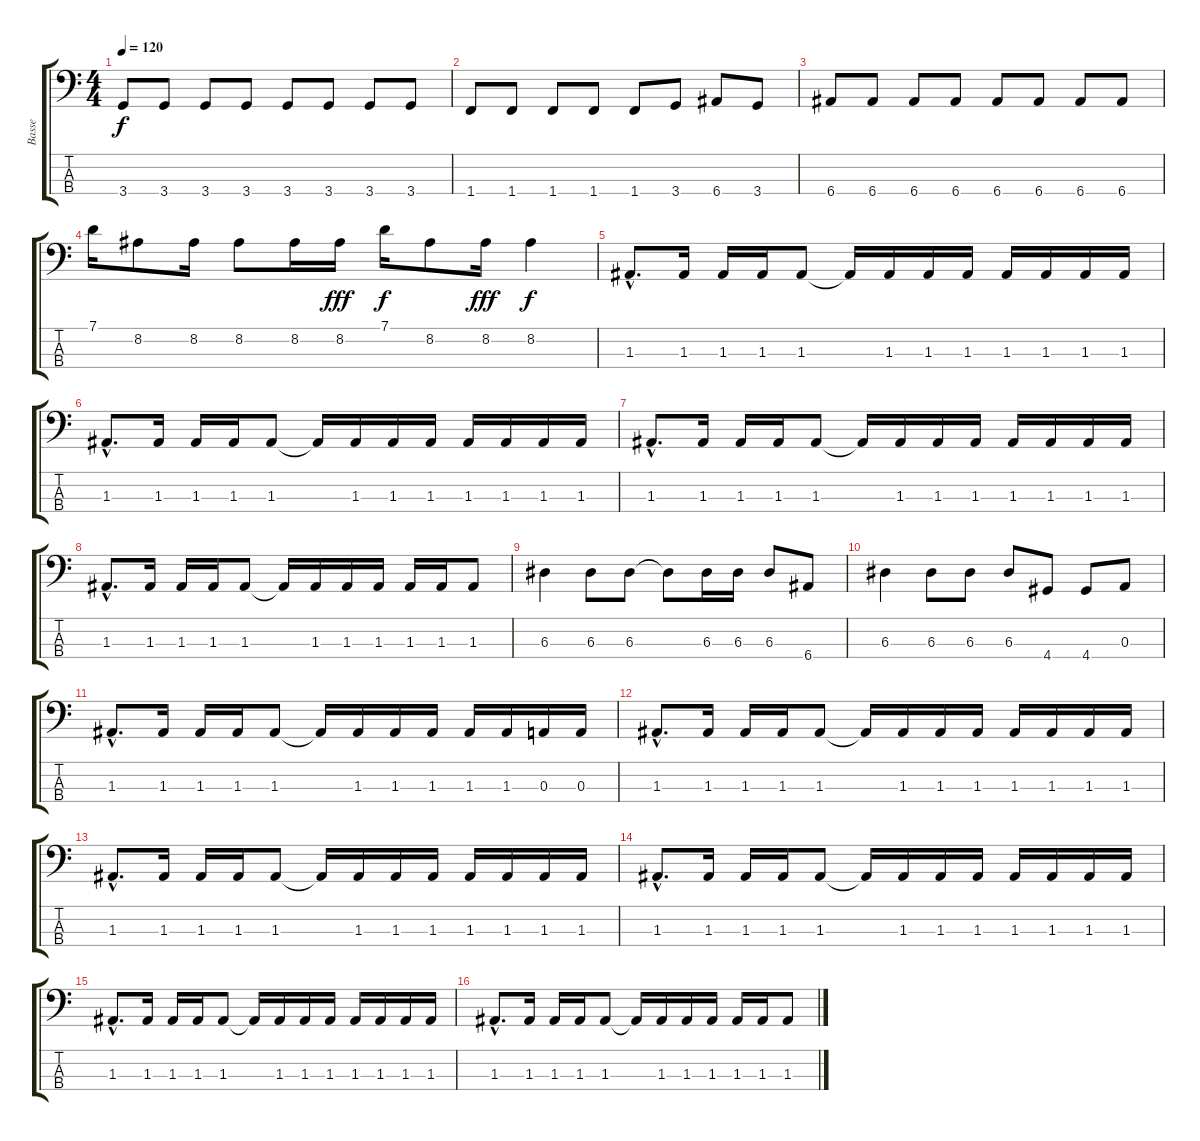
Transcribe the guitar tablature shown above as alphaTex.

\track ("Basse" "Basse") {instrument electricbasspick}
\staff {score tabs}
\tuning (G2 D2 A1 E1) {hide}
\ts (4 4)
\tempo 120
\clef f4
\ks c
3.4.8{dy f} 3.4.8 3.4.8 3.4.8 3.4.8 3.4.8 3.4.8 3.4.8 |
1.4.8 1.4.8 1.4.8 1.4.8 1.4.8 3.4.8 6.4.8 3.4.8 |
6.4.8 6.4.8 6.4.8 6.4.8 6.4.8 6.4.8 6.4.8 6.4.8 |
7.1.16 8.2.8 8.2.16 8.2.8 8.2.16 8.2.16{dy fff} 7.1.16{dy f} 8.2.8 8.2.16{dy fff} 8.2.4{dy f} |
1.3{hac}.8{d} 1.3.16 1.3.16 1.3.16 1.3.8 1.3{t}.16 1.3.16 1.3.16 1.3.16 1.3.16 1.3.16 1.3.16 1.3.16 |
1.3{hac}.8{d} 1.3.16 1.3.16 1.3.16 1.3.8 1.3{t}.16 1.3.16 1.3.16 1.3.16 1.3.16 1.3.16 1.3.16 1.3.16 |
1.3{hac}.8{d} 1.3.16 1.3.16 1.3.16 1.3.8 1.3{t}.16 1.3.16 1.3.16 1.3.16 1.3.16 1.3.16 1.3.16 1.3.16 |
1.3{hac}.8{d} 1.3.16 1.3.16 1.3.16 1.3.8 1.3{t}.16 1.3.16 1.3.16 1.3.16 1.3.16 1.3.16 1.3.8 |
6.3.4 6.3.8 6.3.8 6.3{t}.8 6.3.16 6.3.16 6.3.8 6.4.8 |
6.3.4 6.3.8 6.3.8 6.3.8 4.4.8 4.4.8 0.3.8 |
1.3{hac}.8{d} 1.3.16 1.3.16 1.3.16 1.3.8 1.3{t}.16 1.3.16 1.3.16 1.3.16 1.3.16 1.3.16 0.3.16 0.3.16 |
1.3{hac}.8{d} 1.3.16 1.3.16 1.3.16 1.3.8 1.3{t}.16 1.3.16 1.3.16 1.3.16 1.3.16 1.3.16 1.3.16 1.3.16 |
1.3{hac}.8{d} 1.3.16 1.3.16 1.3.16 1.3.8 1.3{t}.16 1.3.16 1.3.16 1.3.16 1.3.16 1.3.16 1.3.16 1.3.16 |
1.3{hac}.8{d} 1.3.16 1.3.16 1.3.16 1.3.8 1.3{t}.16 1.3.16 1.3.16 1.3.16 1.3.16 1.3.16 1.3.16 1.3.16 |
1.3{hac}.8{d} 1.3.16 1.3.16 1.3.16 1.3.8 1.3{t}.16 1.3.16 1.3.16 1.3.16 1.3.16 1.3.16 1.3.16 1.3.16 |
1.3{hac}.8{d} 1.3.16 1.3.16 1.3.16 1.3.8 1.3{t}.16 1.3.16 1.3.16 1.3.16 1.3.16 1.3.16 1.3.8
